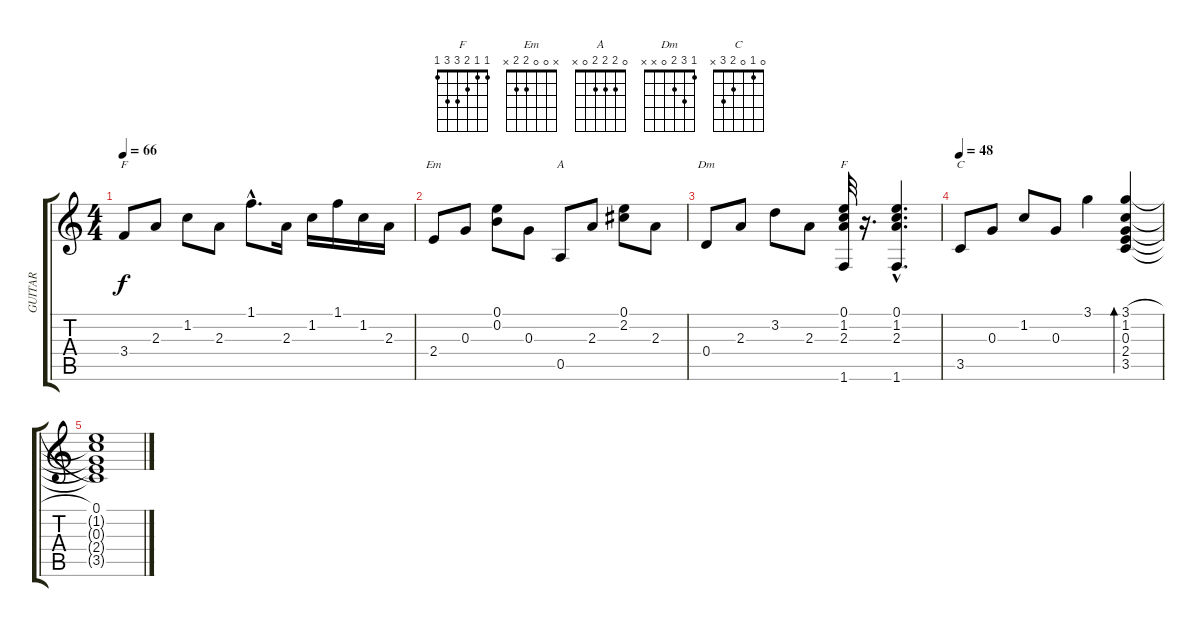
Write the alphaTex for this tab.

\track ("GUITAR" "GUITAR") {instrument acousticguitarsteel}
\staff {score tabs}
\tuning (E4 B3 G3 D3 A2 E2) {hide}
\chord ("F" 1 1 2 3 x x)
\chord ("Em" x 0 0 2 2 x)
\chord ("A" 0 2 2 2 0 x)
\chord ("Dm" 1 3 2 0 x x)
\chord ("F" 1 1 2 3 3 1)
\chord ("C" 0 1 0 2 3 x)
\ts (4 4)
\tempo 66
\clef g2
\ks c
3.4.8{ch "F" dy f} 2.3.8 1.2.8 2.3.8 1.1{hac}.8{d} 2.3.16 1.2.16 1.1.16 1.2.16 2.3.16 |
2.4.8{ch "Em"} 0.3.8 (0.1 0.2).8 0.3.8 0.5.8{ch "A"} 2.3.8 (0.1 2.2).8 2.3.8 |
0.4.8{ch "Dm"} 2.3.8 3.2.8 2.3.8 (0.1 1.2 2.3 1.6).32{ch "F"} r.16{d} (0.1{hac} 1.2{hac} 2.3{hac} 1.6{hac}).4{d} |
\tempo 48
3.5.8{ch "C"} 0.3.8 1.2.8 0.3.8 3.1.4 (3.1{h} 1.2 0.3 2.4 3.5).4{bd 480} |
(0.1 1.2{t} 0.3{t} 2.4{t} 3.5{t}).1
